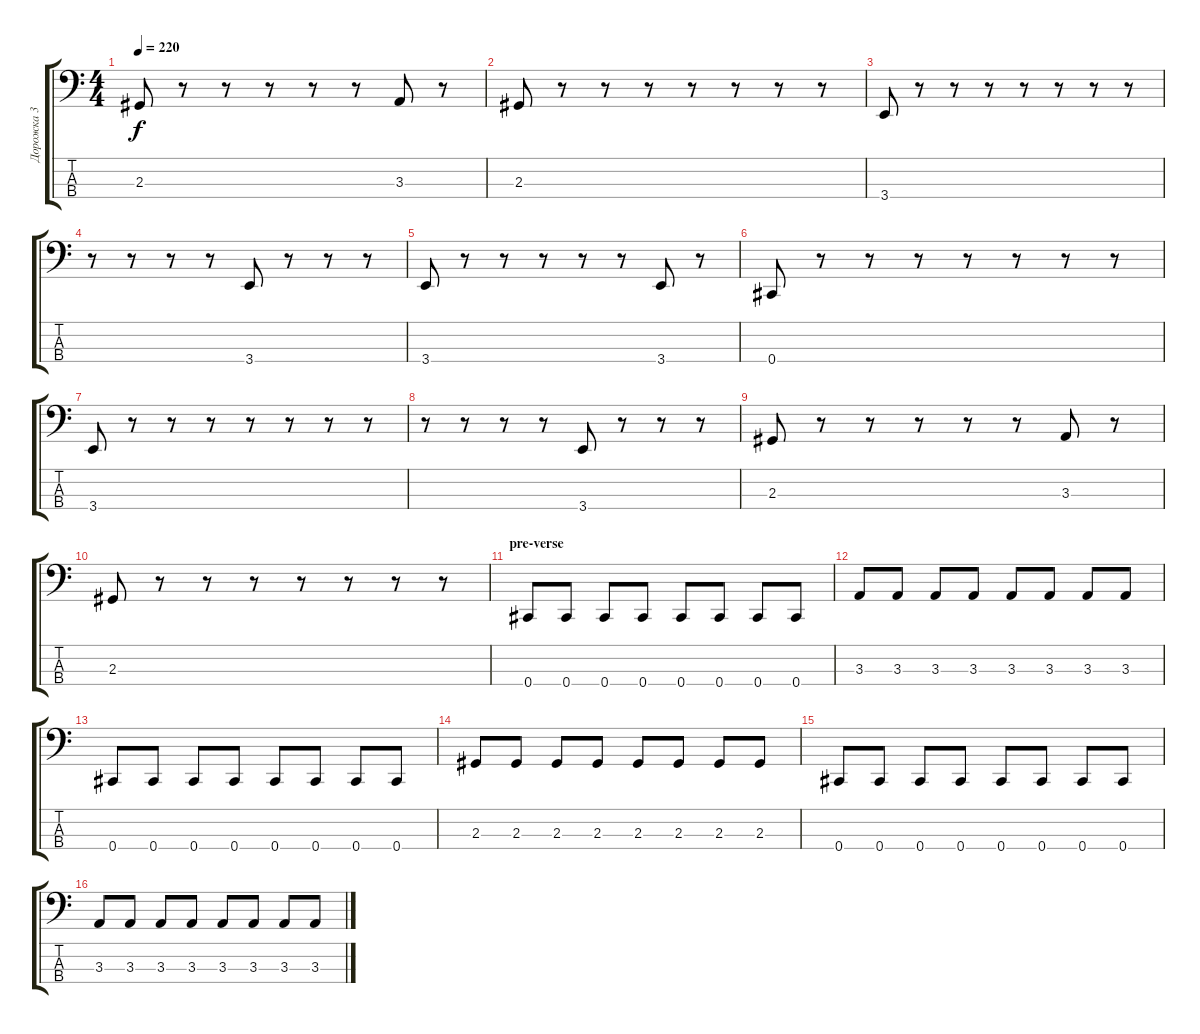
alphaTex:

\track ("Дорожка 3" "Дорожка 3") {instrument electricbassfinger}
\staff {score tabs}
\tuning (E2 B1 Gb1 Db1) {hide}
\ts (4 4)
\tempo 220
\clef f4
\ks c
2.3.8{dy f} r.8 r.8 r.8 r.8 r.8 3.3.8 r.8 |
2.3.8 r.8 r.8 r.8 r.8 r.8 r.8 r.8 |
3.4.8 r.8 r.8 r.8 r.8 r.8 r.8 r.8 |
r.8 r.8 r.8 r.8 3.4.8 r.8 r.8 r.8 |
3.4.8 r.8 r.8 r.8 r.8 r.8 3.4.8 r.8 |
0.4.8 r.8 r.8 r.8 r.8 r.8 r.8 r.8 |
3.4.8 r.8 r.8 r.8 r.8 r.8 r.8 r.8 |
r.8 r.8 r.8 r.8 3.4.8 r.8 r.8 r.8 |
2.3.8 r.8 r.8 r.8 r.8 r.8 3.3.8 r.8 |
2.3.8 r.8 r.8 r.8 r.8 r.8 r.8 r.8 |
\section ("" "pre-verse")
0.4.8 0.4.8 0.4.8 0.4.8 0.4.8 0.4.8 0.4.8 0.4.8 |
3.3.8 3.3.8 3.3.8 3.3.8 3.3.8 3.3.8 3.3.8 3.3.8 |
0.4.8 0.4.8 0.4.8 0.4.8 0.4.8 0.4.8 0.4.8 0.4.8 |
2.3.8 2.3.8 2.3.8 2.3.8 2.3.8 2.3.8 2.3.8 2.3.8 |
0.4.8 0.4.8 0.4.8 0.4.8 0.4.8 0.4.8 0.4.8 0.4.8 |
3.3.8 3.3.8 3.3.8 3.3.8 3.3.8 3.3.8 3.3.8 3.3.8
